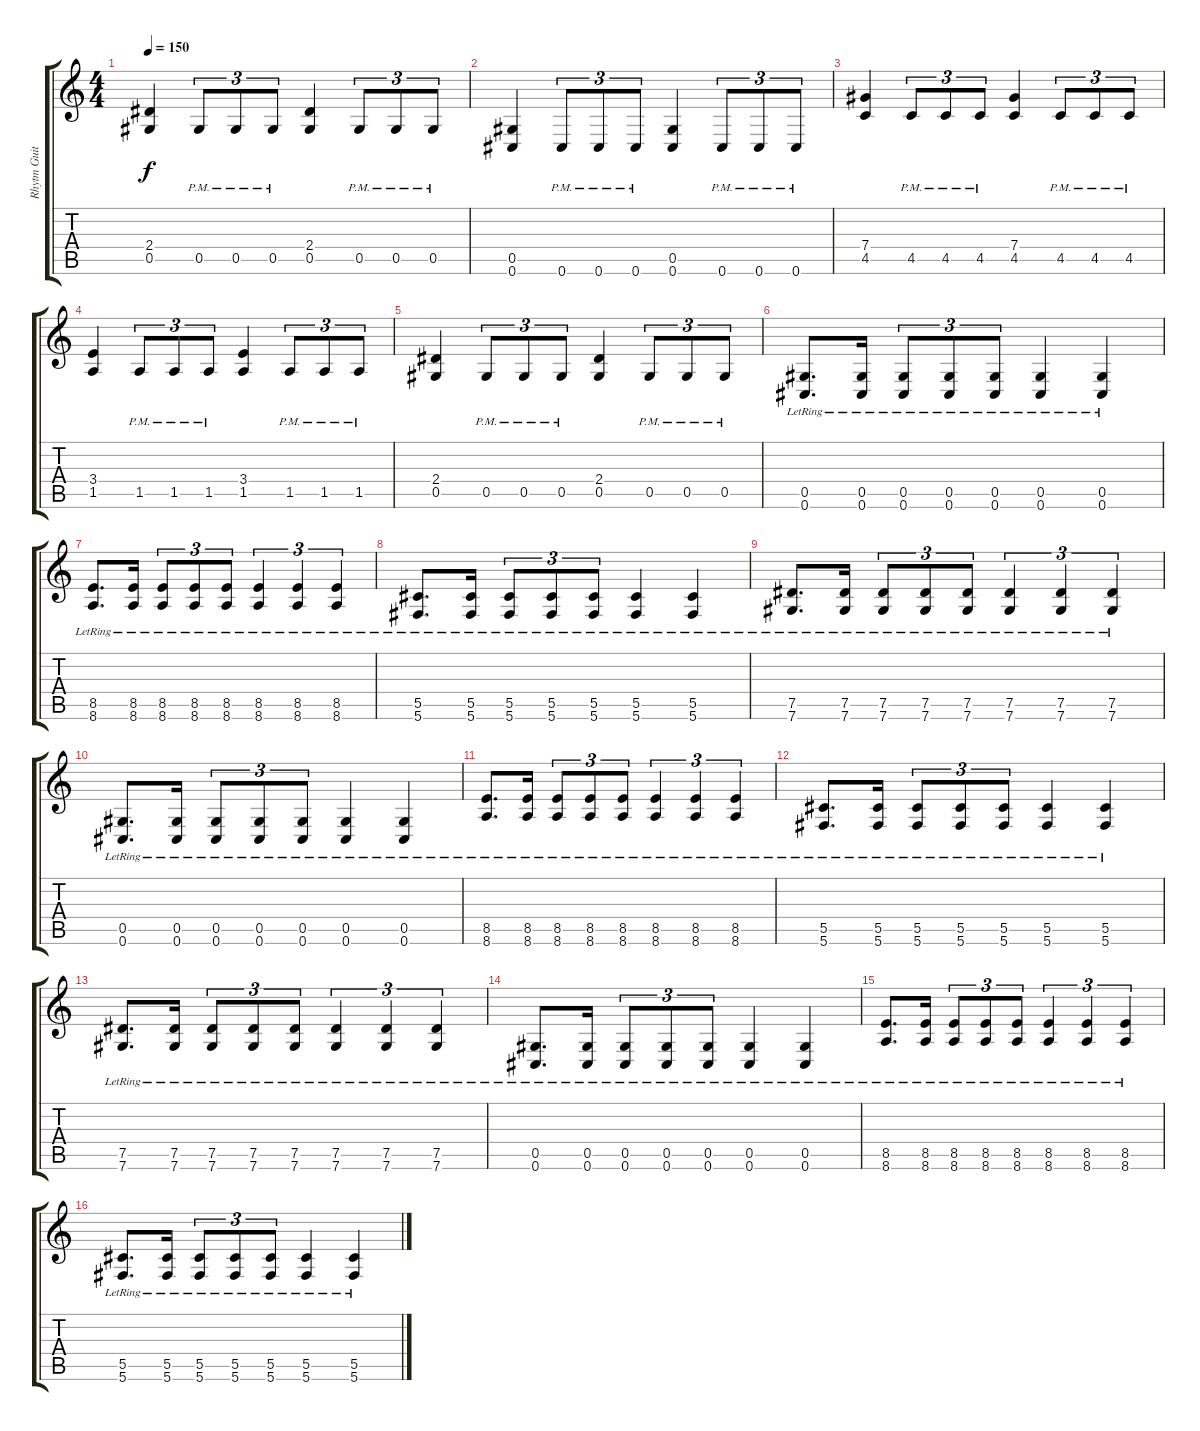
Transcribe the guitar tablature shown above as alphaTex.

\track ("Rhytm Guitar" "Rhytm Guit") {instrument electricguitarjazz}
\staff {score tabs}
\tuning (Eb4 Bb3 Gb3 Db3 Ab2 Db2) {hide}
\ts (4 4)
\tempo 150
\clef g2
\ks c
(2.4 0.5).4{dy f} 0.5{pm}.8{tu (3 2)} 0.5{pm}.8{tu (3 2)} 0.5{pm}.8{tu (3 2)} (2.4 0.5).4 0.5{pm}.8{tu (3 2)} 0.5{pm}.8{tu (3 2)} 0.5{pm}.8{tu (3 2)} |
(0.5 0.6).4 0.6{pm}.8{tu (3 2)} 0.6{pm}.8{tu (3 2)} 0.6{pm}.8{tu (3 2)} (0.5 0.6).4 0.6{pm}.8{tu (3 2)} 0.6{pm}.8{tu (3 2)} 0.6{pm}.8{tu (3 2)} |
(7.4 4.5).4 4.5{pm}.8{tu (3 2)} 4.5{pm}.8{tu (3 2)} 4.5{pm}.8{tu (3 2)} (7.4 4.5).4 4.5{pm}.8{tu (3 2)} 4.5{pm}.8{tu (3 2)} 4.5{pm}.8{tu (3 2)} |
(3.4 1.5).4 1.5{pm}.8{tu (3 2)} 1.5{pm}.8{tu (3 2)} 1.5{pm}.8{tu (3 2)} (3.4 1.5).4 1.5{pm}.8{tu (3 2)} 1.5{pm}.8{tu (3 2)} 1.5{pm}.8{tu (3 2)} |
(2.4 0.5).4 0.5{pm}.8{tu (3 2)} 0.5{pm}.8{tu (3 2)} 0.5{pm}.8{tu (3 2)} (2.4 0.5).4 0.5{pm}.8{tu (3 2)} 0.5{pm}.8{tu (3 2)} 0.5{pm}.8{tu (3 2)} |
(0.5{lr} 0.6{lr}).8{d} (0.5{lr} 0.6{lr}).16 (0.5{lr} 0.6{lr}).8{tu (3 2)} (0.5{lr} 0.6{lr}).8{tu (3 2)} (0.5{lr} 0.6{lr}).8{tu (3 2)} (0.5{lr} 0.6{lr}).4 (0.5{lr} 0.6{lr}).4 |
(8.5{lr} 8.6{lr}).8{d} (8.5{lr} 8.6{lr}).16 (8.5{lr} 8.6{lr}).8{tu (3 2)} (8.5{lr} 8.6{lr}).8{tu (3 2)} (8.5{lr} 8.6{lr}).8{tu (3 2)} (8.5{lr} 8.6{lr}).4{tu (3 2)} (8.5{lr} 8.6{lr}).4{tu (3 2)} (8.5{lr} 8.6{lr}).4{tu (3 2)} |
(5.5{lr} 5.6{lr}).8{d} (5.5{lr} 5.6{lr}).16 (5.5{lr} 5.6{lr}).8{tu (3 2)} (5.5{lr} 5.6{lr}).8{tu (3 2)} (5.5{lr} 5.6{lr}).8{tu (3 2)} (5.5{lr} 5.6{lr}).4 (5.5{lr} 5.6{lr}).4 |
(7.5{lr} 7.6{lr}).8{d} (7.5{lr} 7.6{lr}).16 (7.5{lr} 7.6{lr}).8{tu (3 2)} (7.5{lr} 7.6{lr}).8{tu (3 2)} (7.5{lr} 7.6{lr}).8{tu (3 2)} (7.5{lr} 7.6{lr}).4{tu (3 2)} (7.5{lr} 7.6{lr}).4{tu (3 2)} (7.5{lr} 7.6{lr}).4{tu (3 2)} |
(0.5{lr} 0.6{lr}).8{d} (0.5{lr} 0.6{lr}).16 (0.5{lr} 0.6{lr}).8{tu (3 2)} (0.5{lr} 0.6{lr}).8{tu (3 2)} (0.5{lr} 0.6{lr}).8{tu (3 2)} (0.5{lr} 0.6{lr}).4 (0.5{lr} 0.6{lr}).4 |
(8.5{lr} 8.6{lr}).8{d} (8.5{lr} 8.6{lr}).16 (8.5{lr} 8.6{lr}).8{tu (3 2)} (8.5{lr} 8.6{lr}).8{tu (3 2)} (8.5{lr} 8.6{lr}).8{tu (3 2)} (8.5{lr} 8.6{lr}).4{tu (3 2)} (8.5{lr} 8.6{lr}).4{tu (3 2)} (8.5{lr} 8.6{lr}).4{tu (3 2)} |
(5.5{lr} 5.6{lr}).8{d} (5.5{lr} 5.6{lr}).16 (5.5{lr} 5.6{lr}).8{tu (3 2)} (5.5{lr} 5.6{lr}).8{tu (3 2)} (5.5{lr} 5.6{lr}).8{tu (3 2)} (5.5{lr} 5.6{lr}).4 (5.5{lr} 5.6{lr}).4 |
(7.5{lr} 7.6{lr}).8{d} (7.5{lr} 7.6{lr}).16 (7.5{lr} 7.6{lr}).8{tu (3 2)} (7.5{lr} 7.6{lr}).8{tu (3 2)} (7.5{lr} 7.6{lr}).8{tu (3 2)} (7.5{lr} 7.6{lr}).4{tu (3 2)} (7.5{lr} 7.6{lr}).4{tu (3 2)} (7.5{lr} 7.6{lr}).4{tu (3 2)} |
(0.5{lr} 0.6{lr}).8{d} (0.5{lr} 0.6{lr}).16 (0.5{lr} 0.6{lr}).8{tu (3 2)} (0.5{lr} 0.6{lr}).8{tu (3 2)} (0.5{lr} 0.6{lr}).8{tu (3 2)} (0.5{lr} 0.6{lr}).4 (0.5{lr} 0.6{lr}).4 |
(8.5{lr} 8.6{lr}).8{d} (8.5{lr} 8.6{lr}).16 (8.5{lr} 8.6{lr}).8{tu (3 2)} (8.5{lr} 8.6{lr}).8{tu (3 2)} (8.5{lr} 8.6{lr}).8{tu (3 2)} (8.5{lr} 8.6{lr}).4{tu (3 2)} (8.5{lr} 8.6{lr}).4{tu (3 2)} (8.5{lr} 8.6{lr}).4{tu (3 2)} |
(5.5{lr} 5.6{lr}).8{d} (5.5{lr} 5.6{lr}).16 (5.5{lr} 5.6{lr}).8{tu (3 2)} (5.5{lr} 5.6{lr}).8{tu (3 2)} (5.5{lr} 5.6{lr}).8{tu (3 2)} (5.5{lr} 5.6{lr}).4 (5.5{lr} 5.6{lr}).4
